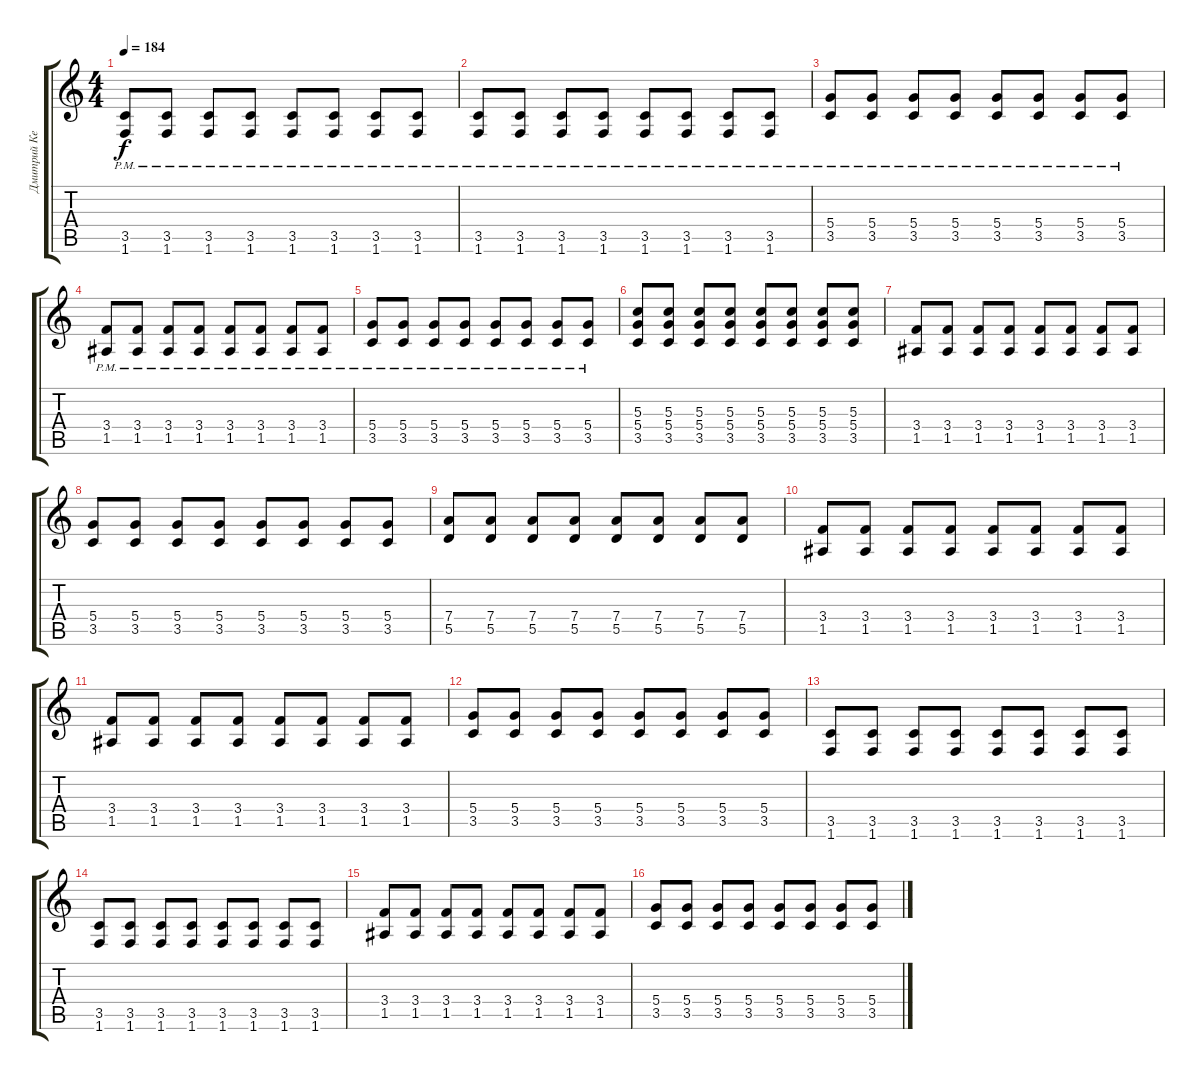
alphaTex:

\track ("Дмитрий Кежватов" "Дмитрий Ке") {instrument distortionguitar}
\staff {score tabs}
\tuning (E4 B3 G3 D3 A2 E2) {hide}
\ts (4 4)
\tempo 184
\clef g2
\ks c
(3.5{pm} 1.6{pm}).8{dy f} (3.5{pm} 1.6{pm}).8 (3.5{pm} 1.6{pm}).8 (3.5{pm} 1.6{pm}).8 (3.5{pm} 1.6{pm}).8 (3.5{pm} 1.6{pm}).8 (3.5{pm} 1.6{pm}).8 (3.5{pm} 1.6{pm}).8 |
(3.5{pm} 1.6{pm}).8 (3.5{pm} 1.6{pm}).8 (3.5{pm} 1.6{pm}).8 (3.5{pm} 1.6{pm}).8 (3.5{pm} 1.6{pm}).8 (3.5{pm} 1.6{pm}).8 (3.5{pm} 1.6{pm}).8 (3.5{pm} 1.6{pm}).8 |
(5.4{pm} 3.5{pm}).8 (5.4{pm} 3.5{pm}).8 (5.4{pm} 3.5{pm}).8 (5.4{pm} 3.5{pm}).8 (5.4{pm} 3.5{pm}).8 (5.4{pm} 3.5{pm}).8 (5.4{pm} 3.5{pm}).8 (5.4{pm} 3.5{pm}).8 |
(3.4{pm} 1.5{pm}).8 (3.4{pm} 1.5{pm}).8 (3.4{pm} 1.5{pm}).8 (3.4{pm} 1.5{pm}).8 (3.4{pm} 1.5{pm}).8 (3.4{pm} 1.5{pm}).8 (3.4{pm} 1.5{pm}).8 (3.4{pm} 1.5{pm}).8 |
(5.4{pm} 3.5{pm}).8 (5.4{pm} 3.5{pm}).8 (5.4{pm} 3.5{pm}).8 (5.4{pm} 3.5{pm}).8 (5.4{pm} 3.5{pm}).8 (5.4{pm} 3.5{pm}).8 (5.4{pm} 3.5{pm}).8 (5.4{pm} 3.5{pm}).8 |
(5.3 5.4 3.5).8 (5.3 5.4 3.5).8 (5.3 5.4 3.5).8 (5.3 5.4 3.5).8 (5.3 5.4 3.5).8 (5.3 5.4 3.5).8 (5.3 5.4 3.5).8 (5.3 5.4 3.5).8 |
(3.4 1.5).8 (3.4 1.5).8 (3.4 1.5).8 (3.4 1.5).8 (3.4 1.5).8 (3.4 1.5).8 (3.4 1.5).8 (3.4 1.5).8 |
(5.4 3.5).8 (5.4 3.5).8 (5.4 3.5).8 (5.4 3.5).8 (5.4 3.5).8 (5.4 3.5).8 (5.4 3.5).8 (5.4 3.5).8 |
(7.4 5.5).8 (7.4 5.5).8 (7.4 5.5).8 (7.4 5.5).8 (7.4 5.5).8 (7.4 5.5).8 (7.4 5.5).8 (7.4 5.5).8 |
(3.4 1.5).8 (3.4 1.5).8 (3.4 1.5).8 (3.4 1.5).8 (3.4 1.5).8 (3.4 1.5).8 (3.4 1.5).8 (3.4 1.5).8 |
(3.4 1.5).8 (3.4 1.5).8 (3.4 1.5).8 (3.4 1.5).8 (3.4 1.5).8 (3.4 1.5).8 (3.4 1.5).8 (3.4 1.5).8 |
(5.4 3.5).8 (5.4 3.5).8 (5.4 3.5).8 (5.4 3.5).8 (5.4 3.5).8 (5.4 3.5).8 (5.4 3.5).8 (5.4 3.5).8 |
(3.5 1.6).8 (3.5 1.6).8 (3.5 1.6).8 (3.5 1.6).8 (3.5 1.6).8 (3.5 1.6).8 (3.5 1.6).8 (3.5 1.6).8 |
(3.5 1.6).8 (3.5 1.6).8 (3.5 1.6).8 (3.5 1.6).8 (3.5 1.6).8 (3.5 1.6).8 (3.5 1.6).8 (3.5 1.6).8 |
(3.4 1.5).8 (3.4 1.5).8 (3.4 1.5).8 (3.4 1.5).8 (3.4 1.5).8 (3.4 1.5).8 (3.4 1.5).8 (3.4 1.5).8 |
(5.4 3.5).8 (5.4 3.5).8 (5.4 3.5).8 (5.4 3.5).8 (5.4 3.5).8 (5.4 3.5).8 (5.4 3.5).8 (5.4 3.5).8
